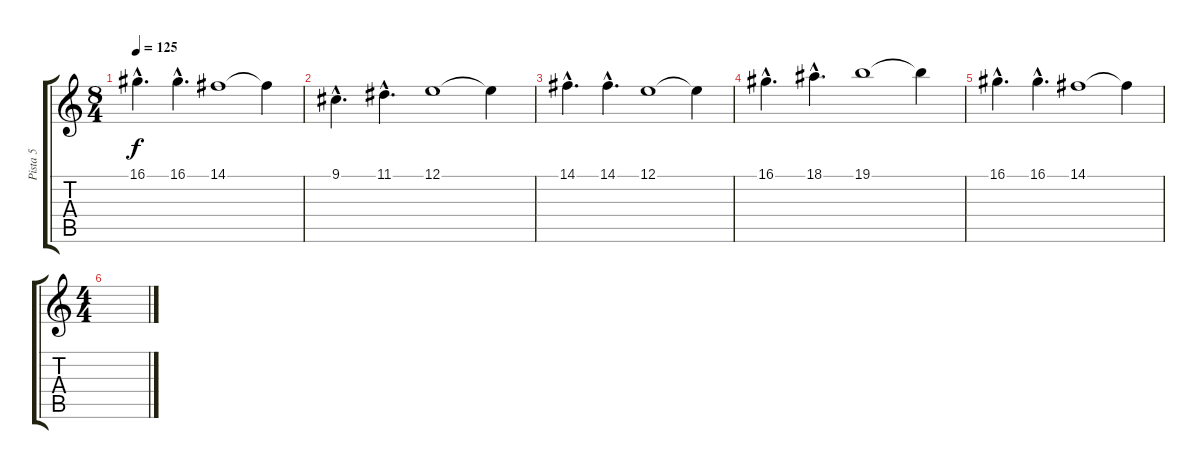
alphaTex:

\track ("Pista 5" "Pista 5") {instrument stringensemble1}
\staff {score tabs}
\tuning (E4 B3 G3 D3 A2 E2) {hide}
\ts (8 4)
\tempo 125
\clef g2
\ks c
16.1{hac}.4{d dy f} 16.1{hac}.4{d} 14.1.1 14.1{t}.4 |
9.1{hac}.4{d} 11.1{hac}.4{d} 12.1.1 12.1{t}.4 |
14.1{hac}.4{d} 14.1{hac}.4{d} 12.1.1 12.1{t}.4 |
16.1{hac}.4{d} 18.1{hac}.4{d} 19.1.1 19.1{t}.4 |
16.1{hac}.4{d} 16.1{hac}.4{d} 14.1.1 14.1{t}.4 |
\ts (4 4)
